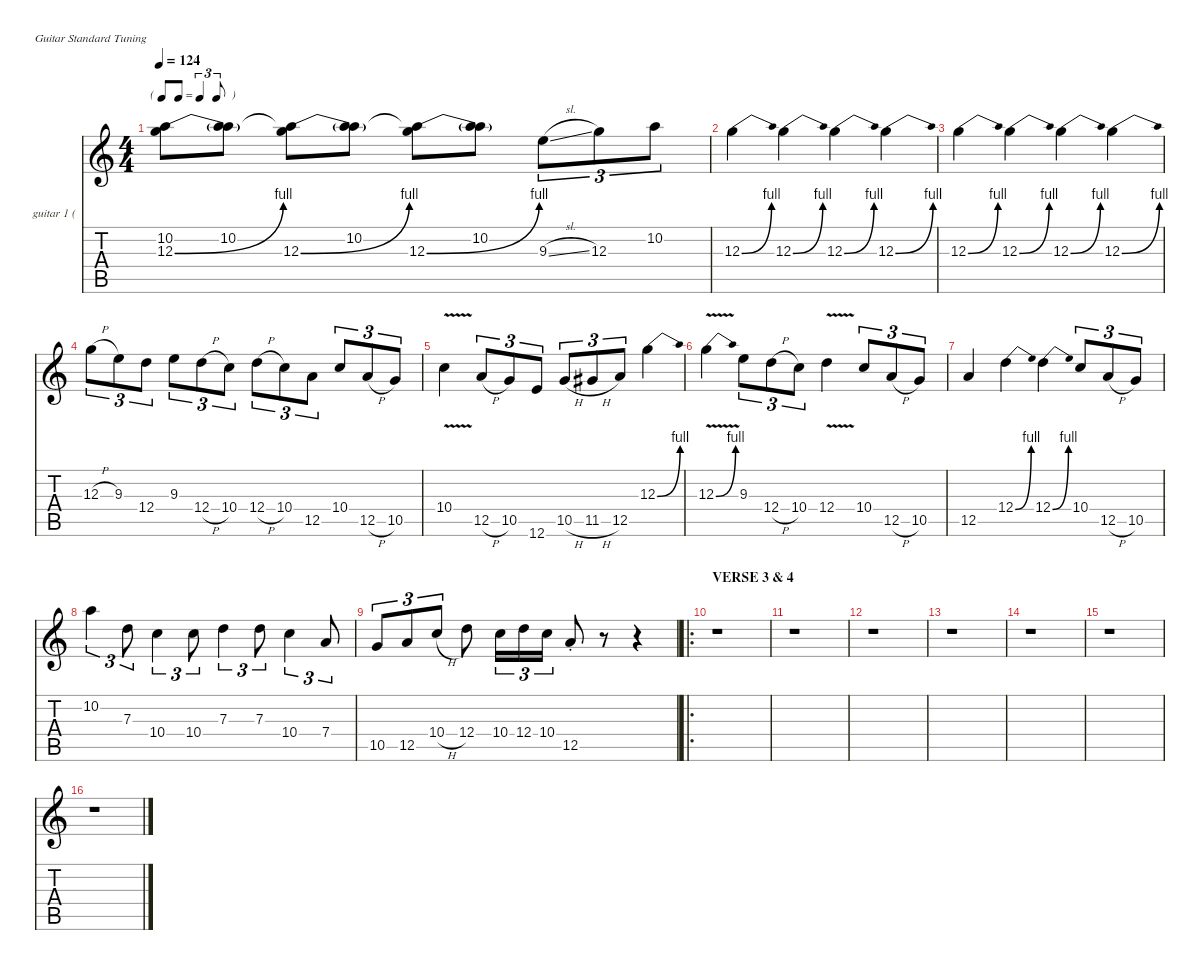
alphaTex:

\defaultSystemsLayout 4
\hideDynamics
\bracketExtendMode nobrackets
\firstSystemTrackNameOrientation horizontal
\otherSystemsTrackNameOrientation horizontal
\track ("guitar 1 (lead)" "guitar 1 (") {instrument distortionguitar}
\staff {score tabs}
\tuning (E4 B3 G3 D3 A2 E2)
\ts (4 4)
\tf triplet8th
\tempo 124
\clef g2
\scale
1.09129
\ks aminor
(10.2 12.3{be (bend 0 0 15 4)}).8{dy mf} (10.2 12.3{t}).8 (10.2{t} 12.3{be (bend 0 0 15 4)}).8 (10.2 12.3{t}).8 (10.2{t} 12.3{be (bend 0 0 15 4)}).8 (10.2 12.3{t}).8 9.3{sl}.8{tu (3 2)} 12.3.8{tu (3 2)} 10.2.8{tu (3 2)} |
\scale
0.969568 12.3{be (bend 0 0 53.4 4)}.4 12.3{be (bend 0 0 53.4 4)}.4 12.3{be (bend 0 0 53.4 4)}.4 12.3{be (bend 0 0 53.4 4)}.4 |
\scale
0.969568 12.3{be (bend 0 0 53.4 4)}.4 12.3{be (bend 0 0 53.4 4)}.4 12.3{be (bend 0 0 53.4 4)}.4 12.3{be (bend 0 0 53.4 4)}.4 |
\scale
0.969568 12.3{h}.8{tu (3 2)} 9.3.8{tu (3 2)} 12.4.8{tu (3 2)} 9.3.8{tu (3 2)} 12.4{h}.8{tu (3 2)} 10.4.8{tu (3 2)} 12.4{h}.8{tu (3 2)} 10.4.8{tu (3 2)} 12.5.8{tu (3 2)} 10.4.8{tu (3 2)} 12.5{h}.8{tu (3 2)} 10.5.8{tu (3 2)} |
\scale
1.09129 10.4{v}.4 12.5{h}.8{tu (3 2)} 10.5.8{tu (3 2)} 12.6.8{tu (3 2)} 10.5{h}.8{tu (3 2)} 11.5{h}.8{tu (3 2)} 12.5.8{tu (3 2)} 12.3{be (bend 0 0 32.4 4)}.4 |
\scale
0.969568 12.3{be (bend 0 0 32.4 4) v}.4 9.3.8{tu (3 2)} 12.4{h}.8{tu (3 2)} 10.4.8{tu (3 2)} 12.4{v}.4 10.4.8{tu (3 2)} 12.5{h}.8{tu (3 2)} 10.5.8{tu (3 2)} |
\scale
0.969568 12.5.4 12.4{be (bend 0 0 15 4)}.4 12.4{be (bend 0 0 15 4)}.4 10.4.8{tu (3 2)} 12.5{h}.8{tu (3 2)} 10.5.8{tu (3 2)} |
\scale
0.969568 10.2.4{tu (3 2)} 7.3.8{tu (3 2)} 10.4.4{tu (3 2)} 10.4.8{tu (3 2)} 7.3.4{tu (3 2)} 7.3.8{tu (3 2)} 10.4.4{tu (3 2)} 7.4.8{tu (3 2)} |
\scale
1.09963 10.5.8{tu (3 2)} 12.5.8{tu (3 2)} 10.4{h}.8{tu (3 2)} 12.4.8 10.4.16{tu (3 2)} 12.4.16{tu (3 2)} 10.4.16{tu (3 2)} 12.5{st}.8 r.8 r.4 |
\ro
\section ("" "VERSE 3 & 4")
\scale
0.979926 r.1 |
\scale
0.960221 r.1 |
\scale
0.960221 r.1 |
\scale
1.09129 r.1 |
\scale
0.969568 r.1 |
\scale
0.969568 r.1 |
\scale
0.969568 r.1
